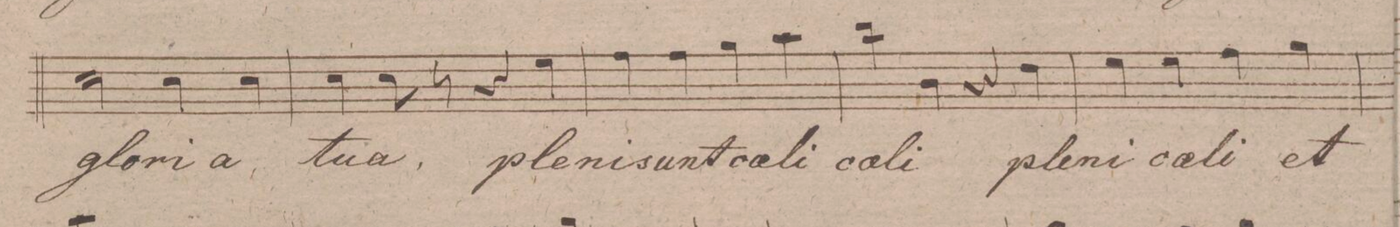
**kern	**text	**dynam
*I"Baſso.	*	*
*clefF4	*	*
*k[f#c#g#d#]	*	*
*met(c)	*	*
*M4/4	*	*
2E\	glo-	.
4E\	-ri-	.
4E\	-a	.
=39	=39	=39
4E\	tu-	.
8E\	-a,	.
8r	.	.
4r	.	.
4G#\	ple-	.
=40	=40	=40
4A\	-ni	.
4A\	sunt	.
4B\	coe-	.
*4\left	*	*
4c#\	-li	.
=41	=41	=41
*4\right	*	*
4d#\	coe-	.
4D#\	-li	.
4r	.	.
4F#\	ple-	.
=42	=42	=42
4G#\	-ni	.
4G#\	coe-	.
4A\	-li	.
4B\	et	.
=43	=43	=43
*-	*-	*-
